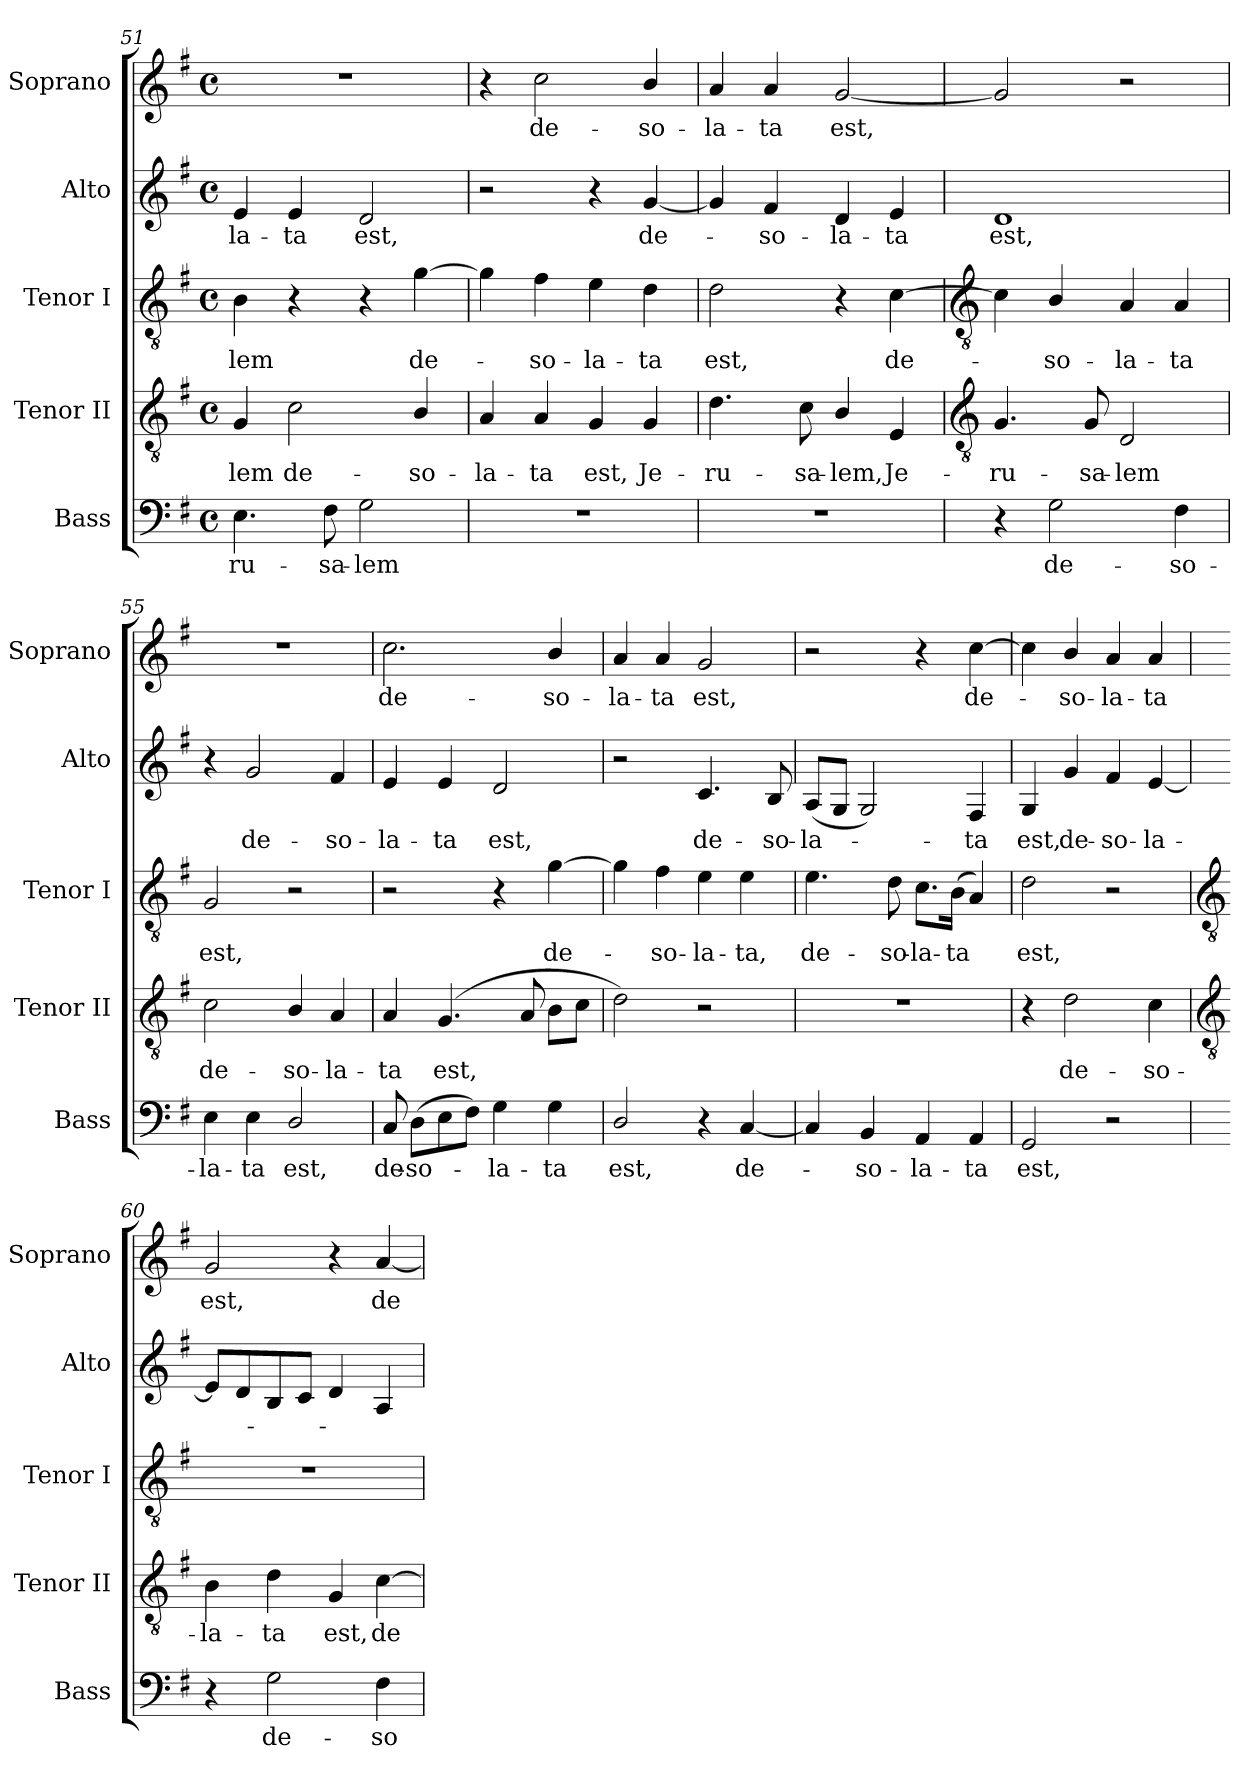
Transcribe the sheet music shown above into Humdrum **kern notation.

**kern	**text	**kern	**text	**kern	**text	**kern	**text	**kern	**text
*part5	*part5	*part4	*part4	*part3	*part3	*part2	*part2	*part1	*part1
*staff5	*staff5	*staff4	*staff4	*staff3	*staff3	*staff2	*staff2	*staff1	*staff1
*I"Bass	*	*I"Tenor II	*	*I"Tenor I	*	*I"Alto	*	*I"Soprano	*
*I'Bass	*	*I'Tenor II	*	*I'Tenor I	*	*I'Alto	*	*I'Soprano	*
*clefF4	*	*clefGv2	*	*clefGv2	*	*clefG2	*	*clefG2	*
*k[f#]	*	*k[f#]	*	*k[f#]	*	*k[f#]	*	*k[f#]	*
*G:	*	*G:	*	*G:	*	*G:	*	*G:	*
*M4/4	*	*M4/4	*	*M4/4	*	*M4/4	*	*M4/4	*
*met(c)	*	*met(c)	*	*met(c)	*	*met(c)	*	*met(c)	*
=51	=51	=51	=51	=51	=51	=51	=51	=51	=51
!	!LO:LY:b	!	!LO:LY:b	!	!LO:LY:b	!	!LO:LY:b	!	!
4.E	-ru-	4G	-lem	4B	-lem	4e	-la-	1r	.
!	!	!	!LO:LY:b	!	!	!	!LO:LY:b	!	!
.	.	2c	de-	4r	.	4e	-ta	.	.
!	!LO:LY:b	!	!	!	!	!	!	!	!
8F#	-sa-	.	.	.	.	.	.	.	.
!	!LO:LY:b	!	!	!	!	!	!LO:LY:b	!	!
2G	-lem	.	.	4r	.	2d	est,	.	.
!	!	!	!LO:LY:b	!	!LO:LY:b	!	!	!	!
.	.	4B/	-so-	[4g	de-	.	.	.	.
=52	=52	=52	=52	=52	=52	=52	=52	=52	=52
!	!	!	!LO:LY:b	!	!	!	!	!	!
1r	.	4A	-la-	4g]	.	2r	.	4r	.
!	!	!	!LO:LY:b	!	!LO:LY:b	!	!	!	!LO:LY:b
.	.	4A	-ta	4f#	so-	.	.	2cc	de-
!	!	!	!LO:LY:b	!	!LO:LY:b	!	!	!	!
.	.	4G	est,	4e	-la-	4r	.	.	.
!	!	!	!LO:LY:b	!	!LO:LY:b	!	!LO:LY:b	!	!LO:LY:b
.	.	4G	Je-	4d	-ta	[4g	de-	4b/	-so-
=53	=53	=53	=53	=53	=53	=53	=53	=53	=53
!	!	!	!LO:LY:b	!	!LO:LY:b	!	!	!	!LO:LY:b
1r	.	4.d	-ru-	2d	est,	4g]	.	4a	-la-
!	!	!	!	!	!	!	!LO:LY:b	!	!LO:LY:b
.	.	.	.	.	.	4f#	so-	4a	-ta
!	!	!	!LO:LY:b	!	!	!	!	!	!
.	.	8c	-sa-	.	.	.	.	.	.
!	!	!	!LO:LY:b	!	!	!	!LO:LY:b	!	!LO:LY:b
.	.	4B/	-lem,	4r	.	4d	-la-	[2g	est,
!	!	!	!LO:LY:b	!	!LO:LY:b	!	!LO:LY:b	!	!
.	.	4E	Je-	[4c	de-	4e	-ta	.	.
!!LO:LB:g=z
=54	=54	=54	=54	=54	=54	=54	=54	=54	=54
*	*	*clefGv2	*	*clefGv2	*	*	*	*	*
!	!	!	!LO:LY:b	!	!	!	!LO:LY:b	!	!
4r	.	4.G	-ru-	4c]	.	1d	est,	2g]	.
!	!LO:LY:b	!	!	!	!LO:LY:b	!	!	!	!
2G	de-	.	.	4B/	so-	.	.	.	.
!	!	!	!LO:LY:b	!	!	!	!	!	!
.	.	8G	-sa-	.	.	.	.	.	.
!	!	!	!LO:LY:b	!	!LO:LY:b	!	!	!	!
.	.	2D	-lem	4A	-la-	.	.	2r	.
!	!LO:LY:b	!	!	!	!LO:LY:b	!	!	!	!
4F#	-so-	.	.	4A	-ta	.	.	.	.
=55	=55	=55	=55	=55	=55	=55	=55	=55	=55
!	!LO:LY:b	!	!LO:LY:b	!	!LO:LY:b	!	!	!	!
4E	-la-	2c	de-	2G	est,	4r	.	1r	.
!	!LO:LY:b	!	!	!	!	!	!LO:LY:b	!	!
4E	-ta	.	.	.	.	2g	de-	.	.
!	!LO:LY:b	!	!LO:LY:b	!	!	!	!	!	!
2D/	est,	4B/	-so-	2r	.	.	.	.	.
!	!	!	!LO:LY:b	!	!	!	!LO:LY:b	!	!
.	.	4A	-la-	.	.	4f#	-so-	.	.
=56	=56	=56	=56	=56	=56	=56	=56	=56	=56
!	!LO:LY:b	!	!LO:LY:b	!	!	!	!LO:LY:b	!	!LO:LY:b
8C	de-	4A	-ta	2r	.	4e	-la-	2.cc	de-
!	!LO:LY:b	!	!	!	!	!	!	!	!
(>8DL	-so-	.	.	.	.	.	.	.	.
!	!	!	!LO:LY:b	!	!	!	!LO:LY:b	!	!
8E	.	(>4.G	est,	.	.	4e	-ta	.	.
8F#J)	.	.	.	.	.	.	.	.	.
!	!LO:LY:b	!	!	!	!	!	!LO:LY:b	!	!
4G	la-	.	.	4r	.	2d	est,	.	.
.	.	8A	.	.	.	.	.	.	.
!	!LO:LY:b	!	!	!	!LO:LY:b	!	!	!	!LO:LY:b
4G	-ta	8BL	.	[4g	de-	.	.	4b/	-so-
.	.	8cJ	.	.	.	.	.	.	.
=57	=57	=57	=57	=57	=57	=57	=57	=57	=57
!	!LO:LY:b	!	!	!	!	!	!	!	!LO:LY:b
2D/	est,	2d)	.	4g]	.	2r	.	4a	-la-
!	!	!	!	!	!LO:LY:b	!	!	!	!LO:LY:b
.	.	.	.	4f#	so-	.	.	4a	-ta
!	!	!	!	!	!LO:LY:b	!	!LO:LY:b	!	!LO:LY:b
4r	.	2r	.	4e	-la-	4.c	de-	2g	est,
!	!LO:LY:b	!	!	!	!LO:LY:b	!	!	!	!
[4C	de-	.	.	4e	-ta,	.	.	.	.
!	!	!	!	!	!	!	!LO:LY:b	!	!
.	.	.	.	.	.	8B	-so-	.	.
=58	=58	=58	=58	=58	=58	=58	=58	=58	=58
!	!	!	!	!	!LO:LY:b	!	!LO:LY:b	!	!
4C]	.	1r	.	4.e	de-	(<8AL	-la-	2r	.
.	.	.	.	.	.	8GJ	.	.	.
!	!LO:LY:b	!	!	!	!	!	!	!	!
4BB	so-	.	.	.	.	2G)	.	.	.
!	!	!	!	!	!LO:LY:b	!	!	!	!
.	.	.	.	8d	-so-	.	.	.	.
!	!LO:LY:b	!	!	!	!LO:LY:b	!	!	!	!
4AA	-la-	.	.	8.c\L	-la-	.	.	4r	.
!	!	!	!	!	!LO:LY:b	!	!	!	!
.	.	.	.	(<16B\Jk	-ta	.	.	.	.
!	!LO:LY:b	!	!	!	!	!	!LO:LY:b	!	!LO:LY:b
4AA	-ta	.	.	4A)	.	4F#	ta	[4cc	de-
=59	=59	=59	=59	=59	=59	=59	=59	=59	=59
!	!LO:LY:b	!	!	!	!LO:LY:b	!	!LO:LY:b	!	!
2GG	est,	4r	.	2d	est,	4G	est,	4cc]	.
!	!	!	!LO:LY:b	!	!	!	!LO:LY:b	!	!LO:LY:b
.	.	2d	de-	.	.	4g	de-	4b/	so-
!	!	!	!	!	!	!	!LO:LY:b	!	!LO:LY:b
2r	.	.	.	2r	.	4f#	-so-	4a	-la-
!	!	!	!LO:LY:b	!	!	!	!LO:LY:b	!	!LO:LY:b
.	.	4c	-so-	.	.	[4e	-la-	4a	-ta
!!LO:LB:g=z
=60	=60	=60	=60	=60	=60	=60	=60	=60	=60
*	*	*clefGv2	*	*clefGv2	*	*	*	*	*
!	!	!	!LO:LY:b	!	!	!	!	!	!LO:LY:b
4r	.	4B	-la-	1r	.	8eL]	.	2g	est,
.	.	.	.	.	.	8d	.	.	.
!	!LO:LY:b	!	!LO:LY:b	!	!	!	!	!	!
2G	de-	4d	-ta	.	.	8B	.	.	.
.	.	.	.	.	.	8cJ	.	.	.
!	!	!	!LO:LY:b	!	!	!	!	!	!
.	.	4G	est,	.	.	4d	.	4r	.
!	!LO:LY:b	!	!LO:LY:b	!	!	!	!	!	!LO:LY:b
4F#	-so-	[4c	de-	.	.	4A	.	[4a	de-
=	=	=	=	=	=	=	=	=	=
*-	*-	*-	*-	*-	*-	*-	*-	*-	*-
